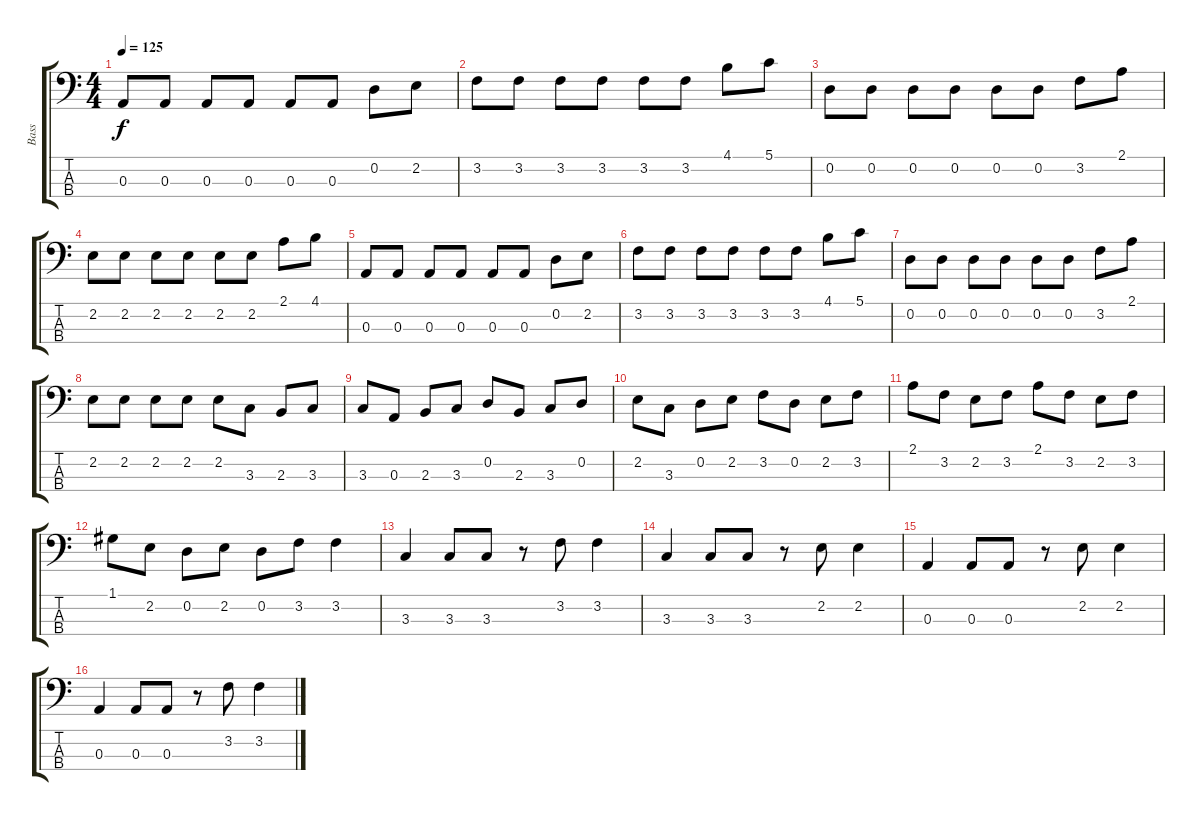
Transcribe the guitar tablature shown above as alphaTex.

\track ("Bass" "Bass") {instrument electricbassfinger}
\staff {score tabs}
\tuning (G2 D2 A1 D1) {hide}
\ts (4 4)
\tempo 125
\clef f4
\ks c
0.3.8{dy f} 0.3.8 0.3.8 0.3.8 0.3.8 0.3.8 0.2.8 2.2.8 |
3.2.8 3.2.8 3.2.8 3.2.8 3.2.8 3.2.8 4.1.8 5.1.8 |
0.2.8 0.2.8 0.2.8 0.2.8 0.2.8 0.2.8 3.2.8 2.1.8 |
2.2.8 2.2.8 2.2.8 2.2.8 2.2.8 2.2.8 2.1.8 4.1.8 |
0.3.8 0.3.8 0.3.8 0.3.8 0.3.8 0.3.8 0.2.8 2.2.8 |
3.2.8 3.2.8 3.2.8 3.2.8 3.2.8 3.2.8 4.1.8 5.1.8 |
0.2.8 0.2.8 0.2.8 0.2.8 0.2.8 0.2.8 3.2.8 2.1.8 |
2.2.8 2.2.8 2.2.8 2.2.8 2.2.8 3.3.8 2.3.8 3.3.8 |
3.3.8 0.3.8 2.3.8 3.3.8 0.2.8 2.3.8 3.3.8 0.2.8 |
2.2.8 3.3.8 0.2.8 2.2.8 3.2.8 0.2.8 2.2.8 3.2.8 |
2.1.8 3.2.8 2.2.8 3.2.8 2.1.8 3.2.8 2.2.8 3.2.8 |
1.1.8 2.2.8 0.2.8 2.2.8 0.2.8 3.2.8 3.2.4 |
3.3.4 3.3.8 3.3.8 r.8 3.2.8 3.2.4 |
3.3.4 3.3.8 3.3.8 r.8 2.2.8 2.2.4 |
0.3.4 0.3.8 0.3.8 r.8 2.2.8 2.2.4 |
0.3.4 0.3.8 0.3.8 r.8 3.2.8 3.2.4
